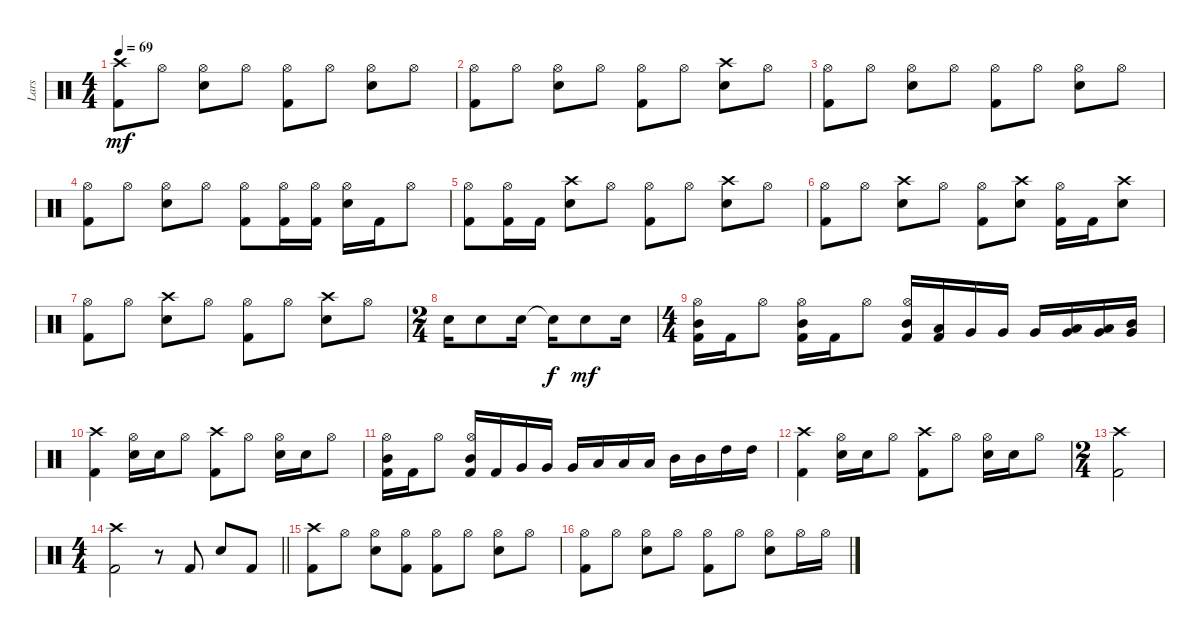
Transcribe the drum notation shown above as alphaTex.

\track ("Lars" "Lars") {instrument percussion}
\staff {score}
\articulation defaults
\ts (4 4)
\tempo 69
\clef neutral
\ks c
("Crash high (hit)" "Kick (hit) 2").8{dy mf} "Hi-Hat (open)".8 ("Hi-Hat (open)" "Electric Snare (hit)").8 "Hi-Hat (open)".8 ("Hi-Hat (open)" "Kick (hit) 2").8 "Hi-Hat (open)".8 ("Hi-Hat (open)" "Electric Snare (hit)").8 "Hi-Hat (open)".8 |
("Hi-Hat (open)" "Kick (hit) 2").8 "Hi-Hat (open)".8 ("Hi-Hat (open)" "Electric Snare (hit)").8 "Hi-Hat (open)".8 ("Hi-Hat (open)" "Kick (hit) 2").8 "Hi-Hat (open)".8 ("Crash high (hit)" "Electric Snare (hit)").8 "Hi-Hat (open)".8 |
("Hi-Hat (open)" "Kick (hit) 2").8 "Hi-Hat (open)".8 ("Hi-Hat (open)" "Electric Snare (hit)").8 "Hi-Hat (open)".8 ("Hi-Hat (open)" "Kick (hit) 2").8 "Hi-Hat (open)".8 ("Hi-Hat (open)" "Electric Snare (hit)").8 "Hi-Hat (open)".8 |
("Hi-Hat (open)" "Kick (hit) 2").8 "Hi-Hat (open)".8 ("Hi-Hat (open)" "Electric Snare (hit)").8 "Hi-Hat (open)".8 ("Hi-Hat (open)" "Kick (hit) 2").8 ("Hi-Hat (open)" "Kick (hit) 2").16 ("Hi-Hat (open)" "Kick (hit) 2").16 ("Hi-Hat (open)" "Electric Snare (hit)").16 "Kick (hit) 2".16 "Hi-Hat (open)".8 |
("Hi-Hat (open)" "Kick (hit) 2").8 ("Hi-Hat (open)" "Kick (hit) 2").16 "Kick (hit) 2".16 ("Crash high (hit)" "Electric Snare (hit)").8 "Hi-Hat (open)".8 ("Hi-Hat (open)" "Kick (hit) 2").8 "Hi-Hat (open)".8 ("Crash high (hit)" "Electric Snare (hit)").8 "Hi-Hat (open)".8 |
("Hi-Hat (open)" "Kick (hit) 2").8 "Hi-Hat (open)".8 ("Crash high (hit)" "Electric Snare (hit)").8 "Hi-Hat (open)".8 ("Hi-Hat (open)" "Kick (hit) 2").8 ("Crash high (hit)" "Electric Snare (hit)").8 ("Hi-Hat (open)" "Kick (hit) 2").16 "Kick (hit) 2".16 ("Crash high (hit)" "Electric Snare (hit)").8 |
("Hi-Hat (open)" "Kick (hit) 2").8 "Hi-Hat (open)".8 ("Crash high (hit)" "Electric Snare (hit)").8 "Hi-Hat (open)".8 ("Hi-Hat (open)" "Kick (hit) 2").8 "Hi-Hat (open)".8 ("Crash high (hit)" "Electric Snare (hit)").8 "Hi-Hat (open)".8 |
\ts (2 4)
"Electric Snare (hit)".16 "Electric Snare (hit)".8 "Electric Snare (hit)".16 "Snare (hit)"{t}.16{dy f} "Electric Snare (hit)".8{dy mf} "Electric Snare (hit)".16 |
\ts (4 4)
("Hi-Hat (open)" "Mid Tom (hit)" "Kick (hit) 2").16 "Kick (hit) 2".16 "Hi-Hat (open)".8 ("Hi-Hat (open)" "Mid Tom (hit)" "Kick (hit) 2").16 "Kick (hit) 2".16 "Hi-Hat (open)".8 ("Hi-Hat (open)" "Mid Tom (hit)" "Kick (hit) 2").16 ("Kick (hit) 2" "Low Tom (hit)").16 "Very Low Tom (hit)".16 "Very Low Tom (hit)".16 "Very Low Tom (hit)".16 ("Low Tom (hit)" "Very Low Tom (hit)").16 ("Low Tom (hit)" "Very Low Tom (hit)").16 ("Mid Tom (hit)" "Very Low Tom (hit)").16 |
("Crash high (hit)" "Kick (hit) 2").4 ("Hi-Hat (open)" "Electric Snare (hit)").16 "Electric Snare (hit)".16 "Hi-Hat (open)".8 ("Crash high (hit)" "Kick (hit) 2").8 "Hi-Hat (open)".8 ("Hi-Hat (open)" "Electric Snare (hit)").16 "Electric Snare (hit)".16 "Hi-Hat (open)".8 |
("Hi-Hat (open)" "Mid Tom (hit)" "Kick (hit) 2").16 "Kick (hit) 2".16 "Hi-Hat (open)".8 ("Hi-Hat (open)" "Mid Tom (hit)" "Kick (hit) 2").16 "Kick (hit) 2".16 "Very Low Tom (hit)".16 "Very Low Tom (hit)".16 "Very Low Tom (hit)".16 "Low Tom (hit)".16 "Low Tom (hit)".16 "Low Tom (hit)".16 "Mid Tom (hit)".16 "Mid Tom (hit)".16 "High Tom (hit)".16 "High Tom (hit)".16 |
("Crash high (hit)" "Kick (hit) 2").4 ("Hi-Hat (open)" "Electric Snare (hit)").16 "Electric Snare (hit)".16 "Hi-Hat (open)".8 ("Crash high (hit)" "Kick (hit) 2").8 "Hi-Hat (open)".8 ("Hi-Hat (open)" "Electric Snare (hit)").16 "Electric Snare (hit)".16 "Hi-Hat (open)".8 |
\ts (2 4)
("Crash high (hit)" "Kick (hit) 2").2 |
\ts (4 4)
\barLineRight lightlight
("Crash high (hit)" "Kick (hit) 2").2 r.8 "Kick (hit) 2".8 "Electric Snare (hit)".8 "Kick (hit) 2".8 |
("Crash high (hit)" "Kick (hit) 2").8 "Hi-Hat (open)".8 ("Hi-Hat (open)" "Electric Snare (hit)").8 ("Hi-Hat (open)" "Kick (hit) 2").8 ("Hi-Hat (open)" "Kick (hit) 2").8 "Hi-Hat (open)".8 ("Hi-Hat (open)" "Electric Snare (hit)").8 "Hi-Hat (open)".8 |
("Hi-Hat (open)" "Kick (hit) 2").8 "Hi-Hat (open)".8 ("Hi-Hat (open)" "Electric Snare (hit)").8 "Hi-Hat (open)".8 ("Hi-Hat (open)" "Kick (hit) 2").8 "Hi-Hat (open)".8 ("Hi-Hat (open)" "Electric Snare (hit)").8 "Hi-Hat (open)".16 "Hi-Hat (open)".16
